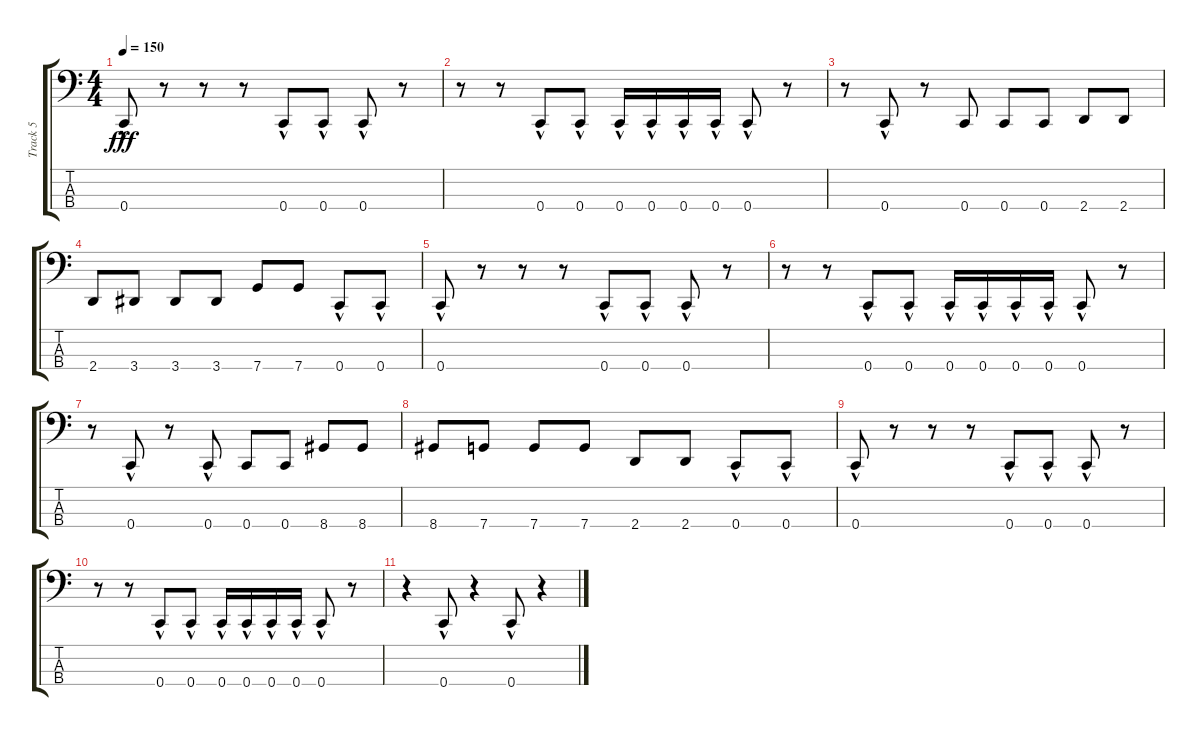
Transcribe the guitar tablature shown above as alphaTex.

\track ("Track 5" "Track 5") {instrument electricbasspick}
\staff {score tabs}
\tuning (F2 C2 G1 C1) {hide}
\ts (4 4)
\tempo 150
\clef f4
\ks c
0.4{hac}.8{dy fff} r.8 r.8 r.8 0.4{hac}.8 0.4{hac}.8 0.4{hac}.8 r.8 |
r.8 r.8 0.4{hac}.8 0.4{hac}.8 0.4{hac}.16 0.4{hac}.16 0.4{hac}.16 0.4{hac}.16 0.4{hac}.8 r.8 |
r.8 0.4{hac}.8 r.8 0.4.8 0.4.8 0.4.8 2.4.8 2.4.8 |
2.4.8 3.4.8 3.4.8 3.4.8 7.4.8 7.4.8 0.4{hac}.8 0.4{hac}.8 |
0.4{hac}.8 r.8 r.8 r.8 0.4{hac}.8 0.4{hac}.8 0.4{hac}.8 r.8 |
r.8 r.8 0.4{hac}.8 0.4{hac}.8 0.4{hac}.16 0.4{hac}.16 0.4{hac}.16 0.4{hac}.16 0.4{hac}.8 r.8 |
r.8 0.4{hac}.8 r.8 0.4{hac}.8 0.4.8 0.4.8 8.4.8 8.4.8 |
8.4.8 7.4.8 7.4.8 7.4.8 2.4.8 2.4.8 0.4{hac}.8 0.4{hac}.8 |
0.4{hac}.8 r.8 r.8 r.8 0.4{hac}.8 0.4{hac}.8 0.4{hac}.8 r.8 |
r.8 r.8 0.4{hac}.8 0.4{hac}.8 0.4{hac}.16 0.4{hac}.16 0.4{hac}.16 0.4{hac}.16 0.4{hac}.8 r.8 |
r.4 0.4{hac}.8 r.4 0.4{hac}.8 r.4
